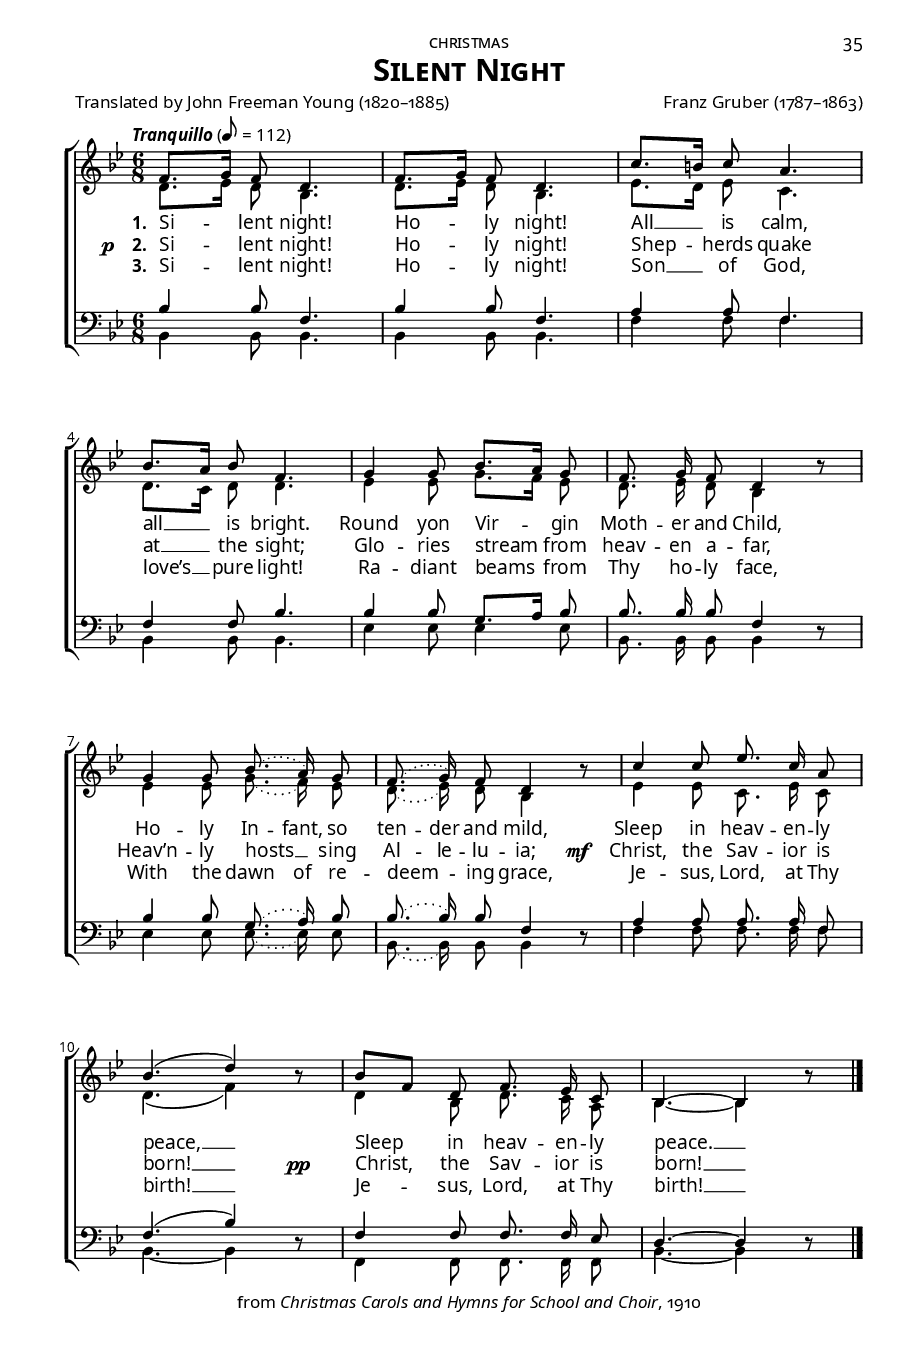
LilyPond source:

\version "2.14.2"
\include "util.ly"
\header {
  title = \markup{\override #'(font-name . "Garamond Premier Pro Semibold"){ \abs-fontsize #15 \smallCapsOldStyle"Silent Night"}}
  poet = \markup\oldStyleNum"Translated by John Freeman Young (1820–1885)"
  composer = \markup\oldStyleNum"Franz Gruber (1787–1863)"
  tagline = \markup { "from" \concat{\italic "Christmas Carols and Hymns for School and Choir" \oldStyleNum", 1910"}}
}
\paper {
  paper-height = 9\in
  paper-width = 6\in
  indent = 0\in
  %system-system-spacing = #'((basic-distance . 10) (padding . 0))
  %system-system-spacing =
  %  #'((basic-distance . 0)
  %     (minimum-distance . 0)
  %     (padding . -0.35)
  %     (stretchability . 100))
  ragged-last-bottom = ##f
  ragged-bottom = ##f
  two-sided = ##t
  inner-margin = 0.5\in
  outer-margin = 0.25\in
  top-margin = 0.25\in
  bottom-margin = 0.25\in
  first-page-number = #035
  print-first-page-number = ##t
  headerLine = \markup{\override #'(font-name . "Garamond Premier Pro") \smallCapsOldStyle"christmas"}
  oddHeaderMarkup = \markup\fill-line{
     \override #'(font-name . "Garamond Premier Pro")\abs-fontsize #8.5
     \combine 
        \fill-line{"" \on-the-fly #print-page-number-check-first
        \oldStylePageNum""
        }
        \fill-line{\headerLine}
  }
  evenHeaderMarkup = \markup {
     \override #'(font-name . "Garamond Premier Pro")\abs-fontsize #8.5
     \combine
        \on-the-fly #print-page-number-check-first
        \oldStylePageNum""
        \fill-line{\headerLine}
  }
}
#(set-global-staff-size 15) \paper{ #(define fonts (make-pango-font-tree "GoudyOlSt BT" "Garamond Premier Pro" "Garamond Premier Pro" (/ 15 20))) }
global = {
  \key bes \major
  \time 6/8
  \autoBeamOff
  \override DynamicLineSpanner #'staff-padding = #0.0
  \override DynamicLineSpanner #'Y-extent = #'(-1 . 1)
}

sopMusic = \relative c' {
  \tempo \markup\italic"Tranquillo" 8 = 112
  f8.[ g16] f8 d4. |
  f8.[ g16] f8 d4. |
  c'8.[ b16] c8 a4. | \break
  bes8.[ a16] bes8 f4. |
  
  g4 g8 bes8.[ a16] g8 |
  f8.\noBeam g16\noBeam f8 d4 bes'8\rest | \break
  \slurDotted g4 g8\noBeam bes8.\noBeam( a16\noBeam) g8 |
  f8.\noBeam( g16\noBeam) f8 d4 bes'8\rest |
  
  \slurSolid c4 c8\noBeam ees8.\noBeam c16\noBeam a8 | \break
  bes4.( d4) bes8\rest |
  bes8[ f] d8 f8.\noBeam ees16\noBeam c8 |
  bes4.~bes4 bes'8\rest \bar "|."
}
sopWords = \lyricmode {
  
}

altoMusic = \relative c' {
  d8.[ ees16] d8 bes4. |
  d8.[ ees16] d8 bes4. |
  ees8.[ d16] ees8 c4. |
  d8.[ c16] d8 d4. |
  
  ees4 ees8 g8.[ f16] ees8 |
  d8.\noBeam ees16\noBeam d8\noBeam bes4 s8 |
  \slurDotted ees4 ees8\noBeam g8.\noBeam( f16\noBeam) ees8 |
  d8.\noBeam( ees16\noBeam) d8 bes4 s8 |
  
  \slurSolid ees4 ees8 c8.\noBeam ees16\noBeam c8 |
  d4.( f4) s8 |
  d4 bes8 d8.\noBeam c16\noBeam a8 |
  bes4.~ bes4 s8 \bar "|."
}
altoWords = \lyricmode {
  \set stanza = #"1. "
  \set ignoreMelismata = ##t
  Si -- _ lent night!
  Ho -- _ ly night!
  All __ _ is calm,
  all __ _ is bright.
  Round yon Vir -- _ gin
  Moth -- er and Child,
  Ho -- ly In -- fant, so ten -- der and mild,
  Sleep in heav -- en -- ly peace, __ _
  Sleep _ in heav -- en -- ly peace. __ _
}
altoWordsII = {
  \set stanza = \markup\concat{\dynamic"p   " "2. "}
  \lyricmode {
    \set ignoreMelismata = ##t
    Si -- _ lent night!  Ho -- _ ly night!
    Shep -- _ herds quake at __ _ the sight;
    Glo -- ries stream _ from heav -- en a -- far,
    Heav’n -- ly hosts __ _ sing Al -- le -- lu -- ia;
  }
  \set stanza = \markup\dynamic"mf  "
  \lyricmode {
    Christ, the Sav -- ior is born! __ _
  }
  \set stanza = \markup\dynamic"pp      "
  \lyricmode {
    Christ, _ the Sav -- ior is born! __ _
  }
}
altoWordsIII = \lyricmode {
  \set stanza = #"3. "
  \set ignoreMelismata = ##t
  Si -- _ lent night!  Ho -- _ ly night!
  Son __ _ of God, love’s __ _ pure light!
  Ra -- diant beams _ from Thy ho -- ly face,
  With the dawn of re -- deem -- _ ing grace,
  Je -- sus, Lord, at Thy birth! __ _
  Je -- _ sus, Lord, at Thy birth! __ _
}
altoWordsIV = \lyricmode {
\set ignoreMelismata = ##t
%\markup\italic 
}

tenorMusic = \relative c' {
  bes4 bes8 f4. |
  bes4 bes8 f4. |
  a4 a8 f4. |
  f4 f8 bes4. |
  
  bes4 bes8 g8.[ a16] bes8 |
  bes8.\noBeam bes16\noBeam bes8 f4 s8 |
  \slurDotted bes4 bes8 g8.\noBeam( a16\noBeam) bes8 |
  bes8.\noBeam( bes16\noBeam) bes8 f4 s8 |
  
  a4 a8\noBeam a8.\noBeam a16\noBeam f8 |
  \slurSolid f4.( bes4) s8 |
  f4 f8\noBeam f8.\noBeam f16\noBeam ees8 |
  d4.~d4 s8 \bar "|."
}
tenorWords = \lyricmode {

}

bassMusic = \relative c {
  bes4 bes8 bes4. |
  bes4 bes8 bes4. |
  f'4 f8 f4. |
  bes,4 bes8 bes4. |
  
  ees4 ees8 ees4 ees8 |
  bes8.\noBeam bes16\noBeam bes8\noBeam bes4 d8\rest |
  \slurDotted ees4 ees8\noBeam ees8.\noBeam( ees16\noBeam) ees8 |
  bes8.\noBeam( bes16\noBeam) bes8 bes4 d8\rest |
  
  f4 f8\noBeam f8.\noBeam f16\noBeam f8 |
  bes,4.~ bes4 d8\rest |
  f,4 f8\noBeam f8.\noBeam f16\noBeam f8 |
  bes4.~ bes4 d8\rest \bar "|."
}
bassWords = \lyricmode {

}

\score {
  <<
   \new ChoirStaff <<
%    \new Lyrics = sopranos \with { \override VerticalAxisGroup #'nonstaff-relatedstaff-spacing = #'((basic-distance . 1)) }
    \new Staff = women <<
      \new Voice = "sopranos" { \voiceOne << \global \sopMusic >> }
      \new Voice = "altos" { \voiceTwo << \global \altoMusic >> }
    >>
    \new Lyrics \with { alignAboveContext = #"women" } \lyricsto "sopranos" \sopWords
    \new Lyrics = "altosIV"  \with { alignBelowContext = #"women" } \lyricsto "sopranos" \altoWordsIV
    \new Lyrics = "altosIII"  \with { alignBelowContext = #"women" } \lyricsto "sopranos" \altoWordsIII
    \new Lyrics = "altosII"  \with { alignBelowContext = #"women" } \lyricsto "sopranos" \altoWordsII
    \new Lyrics = "altos"  \with { alignBelowContext = #"women" } \lyricsto "sopranos" \altoWords
   \new Staff = men <<
      \clef bass
      \new Voice = "tenors" { \voiceOne << \global \tenorMusic >> }
      \new Voice = "basses" { \voiceTwo << \global \bassMusic >> }
    >>
    \new Lyrics \with { alignAboveContext = #"men" \override VerticalAxisGroup #'nonstaff-relatedstaff-spacing = #'((basic-distance . 1)) } \lyricsto "tenors" \tenorWords
    \new Lyrics \with { alignBelowContext = #"men" \override VerticalAxisGroup #'nonstaff-relatedstaff-spacing = #'((basic-distance . 1)) } \lyricsto "basses" \bassWords
  >>
%    \new PianoStaff << \new Staff { \new Voice { \pianoRH } } \new Staff { \clef "bass" \pianoLH } >>
  >>
  \layout {
    \context {
      \Score
      %\override SpacingSpanner #'base-shortest-duration = #(ly:make-moment 1 8)
      %\override SpacingSpanner #'common-shortest-duration = #(ly:make-moment 1 4)
    }
    \context {
      % Remove all empty staves
      % \Staff \RemoveEmptyStaves \override VerticalAxisGroup #'remove-first = ##t
    }
  }
  \midi {
    \tempo 4 = 90
    \set Staff.midiInstrument = "flute"
  
    \context {
      \Voice
      \remove "Dynamic_performer"
    }
  }
}
